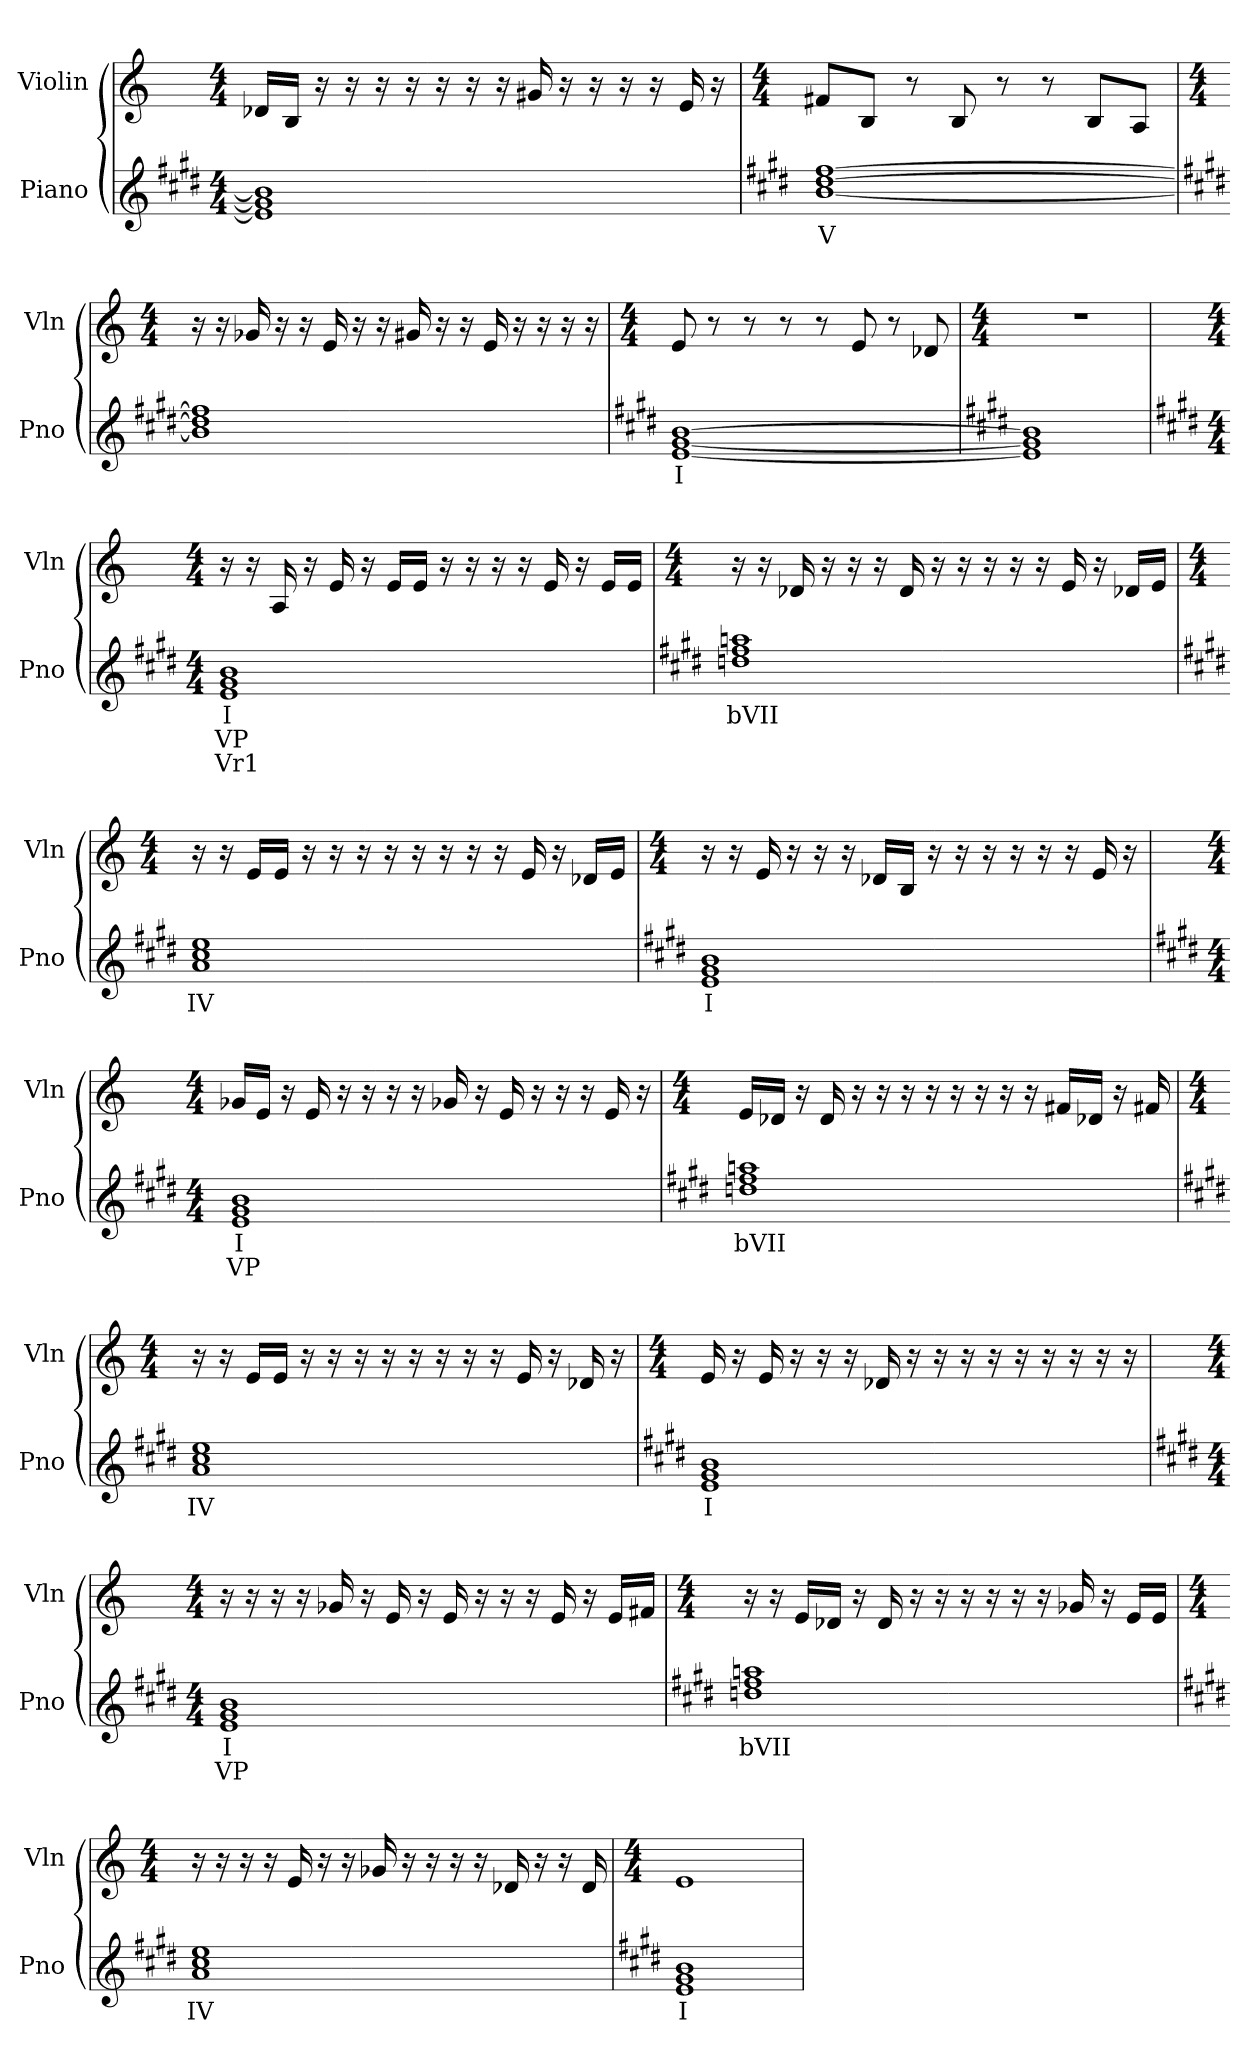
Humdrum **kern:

**kern	**text	**text	**text	**kern
*part2	*part2	*part2	*part2	*part1
*staff2	*staff2	*staff2	*staff2	*staff1
*I"Piano	*	*	*	*I"Violin
*I'Pno	*	*	*	*I'Vln
*k[f#c#g#d#]	*	*	*	*
*E:	*	*	*	*
*M4/4	*	*	*	*M4/4
=	=	=	=	=
1e] 1g#] 1b]	.	.	.	16d-XLL
.	.	.	.	16BJJ
.	.	.	.	16r
.	.	.	.	16r
.	.	.	.	16r
.	.	.	.	16r
.	.	.	.	16r
.	.	.	.	16r
.	.	.	.	16r
.	.	.	.	16g#X
.	.	.	.	16r
.	.	.	.	16r
.	.	.	.	16r
.	.	.	.	16r
.	.	.	.	16e
.	.	.	.	16r
=	=	=	=	=
*k[f#c#g#d#]	*	*	*	*
*E:	*	*	*	*
*	*	*	*	*M4/4
[1b [1dd# [1ff#	V	.	.	8f#XL
.	.	.	.	8BJ
.	.	.	.	8r
.	.	.	.	8B
.	.	.	.	8r
.	.	.	.	8r
.	.	.	.	8BL
.	.	.	.	8AJ
=	=	=	=	=
*k[f#c#g#d#]	*	*	*	*
*E:	*	*	*	*
*	*	*	*	*M4/4
1b] 1dd#] 1ff#]	.	.	.	16r
.	.	.	.	16r
.	.	.	.	16g-X
.	.	.	.	16r
.	.	.	.	16r
.	.	.	.	16e
.	.	.	.	16r
.	.	.	.	16r
.	.	.	.	16g#X
.	.	.	.	16r
.	.	.	.	16r
.	.	.	.	16e
.	.	.	.	16r
.	.	.	.	16r
.	.	.	.	16r
.	.	.	.	16r
=	=	=	=	=
*k[f#c#g#d#]	*	*	*	*
*E:	*	*	*	*
*	*	*	*	*M4/4
[1e [1g# [1b	I	.	.	8e
.	.	.	.	8r
.	.	.	.	8r
.	.	.	.	8r
.	.	.	.	8r
.	.	.	.	8e
.	.	.	.	8r
.	.	.	.	8d-X
=	=	=	=	=
*k[f#c#g#d#]	*	*	*	*
*E:	*	*	*	*
*	*	*	*	*M4/4
1e] 1g#] 1b]	.	.	.	1r
=	=	=	=	=
*k[f#c#g#d#]	*	*	*	*
*E:	*	*	*	*
*M4/4	*	*	*	*M4/4
1e 1g# 1b	I	VP	Vr1	16r
.	.	.	.	16r
.	.	.	.	16A
.	.	.	.	16r
.	.	.	.	16e
.	.	.	.	16r
.	.	.	.	16eLL
.	.	.	.	16eJJ
.	.	.	.	16r
.	.	.	.	16r
.	.	.	.	16r
.	.	.	.	16r
.	.	.	.	16e
.	.	.	.	16r
.	.	.	.	16eLL
.	.	.	.	16eJJ
=	=	=	=	=
*k[f#c#g#d#]	*	*	*	*
*E:	*	*	*	*
*	*	*	*	*M4/4
1ddn 1ff# 1aan	bVII	.	.	16r
.	.	.	.	16r
.	.	.	.	16d-X
.	.	.	.	16r
.	.	.	.	16r
.	.	.	.	16r
.	.	.	.	16d-
.	.	.	.	16r
.	.	.	.	16r
.	.	.	.	16r
.	.	.	.	16r
.	.	.	.	16r
.	.	.	.	16e
.	.	.	.	16r
.	.	.	.	16d-XLL
.	.	.	.	16eJJ
=	=	=	=	=
*k[f#c#g#d#]	*	*	*	*
*E:	*	*	*	*
*	*	*	*	*M4/4
1a 1cc# 1ee	IV	.	.	16r
.	.	.	.	16r
.	.	.	.	16eLL
.	.	.	.	16eJJ
.	.	.	.	16r
.	.	.	.	16r
.	.	.	.	16r
.	.	.	.	16r
.	.	.	.	16r
.	.	.	.	16r
.	.	.	.	16r
.	.	.	.	16r
.	.	.	.	16e
.	.	.	.	16r
.	.	.	.	16d-XLL
.	.	.	.	16eJJ
=	=	=	=	=
*k[f#c#g#d#]	*	*	*	*
*E:	*	*	*	*
*	*	*	*	*M4/4
1e 1g# 1b	I	.	.	16r
.	.	.	.	16r
.	.	.	.	16e
.	.	.	.	16r
.	.	.	.	16r
.	.	.	.	16r
.	.	.	.	16d-XLL
.	.	.	.	16BJJ
.	.	.	.	16r
.	.	.	.	16r
.	.	.	.	16r
.	.	.	.	16r
.	.	.	.	16r
.	.	.	.	16r
.	.	.	.	16e
.	.	.	.	16r
=	=	=	=	=
*k[f#c#g#d#]	*	*	*	*
*E:	*	*	*	*
*M4/4	*	*	*	*M4/4
1e 1g# 1b	I	VP	.	16g-XLL
.	.	.	.	16eJJ
.	.	.	.	16r
.	.	.	.	16e
.	.	.	.	16r
.	.	.	.	16r
.	.	.	.	16r
.	.	.	.	16r
.	.	.	.	16g-X
.	.	.	.	16r
.	.	.	.	16e
.	.	.	.	16r
.	.	.	.	16r
.	.	.	.	16r
.	.	.	.	16e
.	.	.	.	16r
=	=	=	=	=
*k[f#c#g#d#]	*	*	*	*
*E:	*	*	*	*
*	*	*	*	*M4/4
1ddn 1ff# 1aan	bVII	.	.	16eLL
.	.	.	.	16d-XJJ
.	.	.	.	16r
.	.	.	.	16d-
.	.	.	.	16r
.	.	.	.	16r
.	.	.	.	16r
.	.	.	.	16r
.	.	.	.	16r
.	.	.	.	16r
.	.	.	.	16r
.	.	.	.	16r
.	.	.	.	16f#XLL
.	.	.	.	16d-XJJ
.	.	.	.	16r
.	.	.	.	16f#X
=	=	=	=	=
*k[f#c#g#d#]	*	*	*	*
*E:	*	*	*	*
*	*	*	*	*M4/4
1a 1cc# 1ee	IV	.	.	16r
.	.	.	.	16r
.	.	.	.	16eLL
.	.	.	.	16eJJ
.	.	.	.	16r
.	.	.	.	16r
.	.	.	.	16r
.	.	.	.	16r
.	.	.	.	16r
.	.	.	.	16r
.	.	.	.	16r
.	.	.	.	16r
.	.	.	.	16e
.	.	.	.	16r
.	.	.	.	16d-X
.	.	.	.	16r
=	=	=	=	=
*k[f#c#g#d#]	*	*	*	*
*E:	*	*	*	*
*	*	*	*	*M4/4
1e 1g# 1b	I	.	.	16e
.	.	.	.	16r
.	.	.	.	16e
.	.	.	.	16r
.	.	.	.	16r
.	.	.	.	16r
.	.	.	.	16d-X
.	.	.	.	16r
.	.	.	.	16r
.	.	.	.	16r
.	.	.	.	16r
.	.	.	.	16r
.	.	.	.	16r
.	.	.	.	16r
.	.	.	.	16r
.	.	.	.	16r
=	=	=	=	=
*k[f#c#g#d#]	*	*	*	*
*E:	*	*	*	*
*M4/4	*	*	*	*M4/4
1e 1g# 1b	I	VP	.	16r
.	.	.	.	16r
.	.	.	.	16r
.	.	.	.	16r
.	.	.	.	16g-X
.	.	.	.	16r
.	.	.	.	16e
.	.	.	.	16r
.	.	.	.	16e
.	.	.	.	16r
.	.	.	.	16r
.	.	.	.	16r
.	.	.	.	16e
.	.	.	.	16r
.	.	.	.	16eLL
.	.	.	.	16f#XJJ
=	=	=	=	=
*k[f#c#g#d#]	*	*	*	*
*E:	*	*	*	*
*	*	*	*	*M4/4
1ddn 1ff# 1aan	bVII	.	.	16r
.	.	.	.	16r
.	.	.	.	16eLL
.	.	.	.	16d-XJJ
.	.	.	.	16r
.	.	.	.	16d-
.	.	.	.	16r
.	.	.	.	16r
.	.	.	.	16r
.	.	.	.	16r
.	.	.	.	16r
.	.	.	.	16r
.	.	.	.	16g-X
.	.	.	.	16r
.	.	.	.	16eLL
.	.	.	.	16eJJ
=	=	=	=	=
*k[f#c#g#d#]	*	*	*	*
*E:	*	*	*	*
*	*	*	*	*M4/4
1a 1cc# 1ee	IV	.	.	16r
.	.	.	.	16r
.	.	.	.	16r
.	.	.	.	16r
.	.	.	.	16e
.	.	.	.	16r
.	.	.	.	16r
.	.	.	.	16g-X
.	.	.	.	16r
.	.	.	.	16r
.	.	.	.	16r
.	.	.	.	16r
.	.	.	.	16d-X
.	.	.	.	16r
.	.	.	.	16r
.	.	.	.	16d-
=	=	=	=	=
*k[f#c#g#d#]	*	*	*	*
*E:	*	*	*	*
*	*	*	*	*M4/4
1e 1g# 1b	I	.	.	1e
=	=	=	=	=
*-	*-	*-	*-	*-
